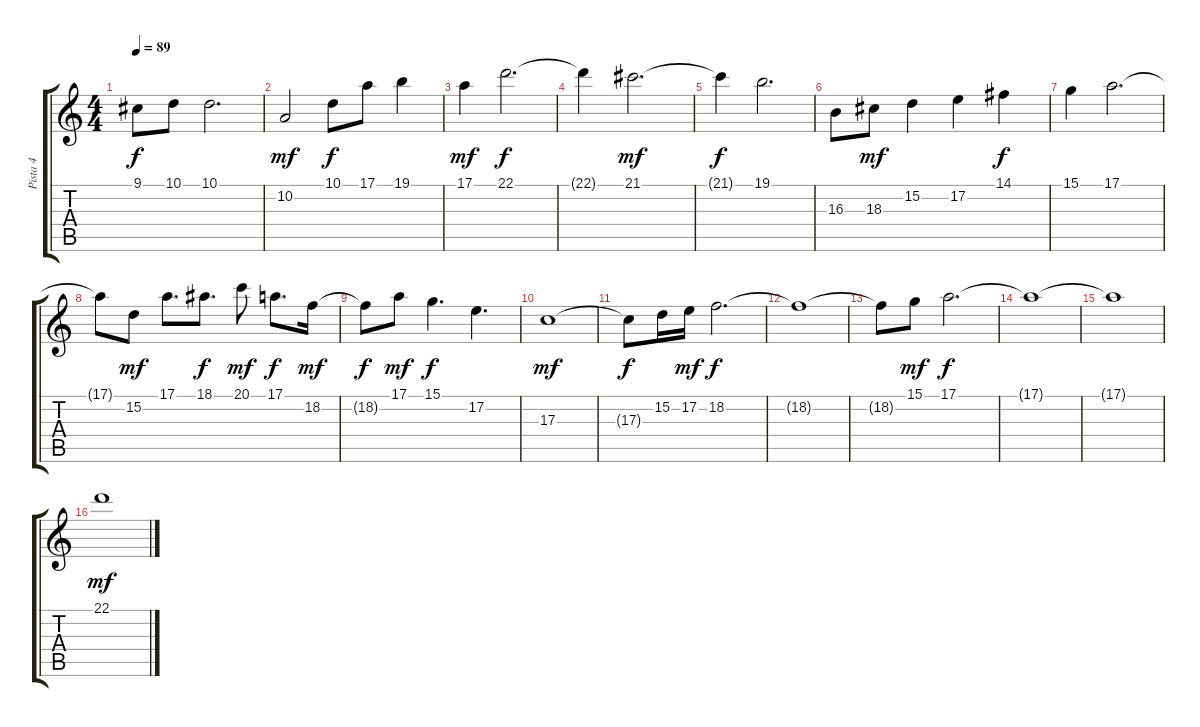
\track ("Pista 4" "Pista 4") {instrument stringensemble2}
\staff {score tabs}
\tuning (E4 B3 G3 D3 A2 E2) {hide}
\ts (4 4)
\tempo 89
\clef g2
\ks c
9.1.8{dy f} 10.1.8 10.1.2{d} |
10.2.2{dy mf} 10.1.8{dy f} 17.1.8 19.1.4 |
17.1.4{dy mf} 22.1.2{d dy f} |
22.1{t}.4 21.1.2{d dy mf} |
21.1{t}.4{dy f} 19.1.2{d} |
16.3.8 18.3.8{dy mf} 15.2.4 17.2.4 14.1.4{dy f} |
15.1.4 17.1.2{d} |
17.1{t}.8 15.2.8{dy mf} 17.1.8{d} 18.1.8{d dy f} 20.1.8{dy mf} 17.1.8{d dy f} 18.2.16{dy mf} |
18.2{t}.8{dy f} 17.1.8{dy mf} 15.1.4{d dy f} 17.2.4{d} |
17.3.1{dy mf} |
17.3{t}.8{dy f} 15.2.16 17.2.16{dy mf} 18.2.2{d dy f} |
18.2{t}.1 |
18.2{t}.8 15.1.8{dy mf} 17.1.2{d dy f} |
17.1{t}.1 |
17.1{t}.1 |
22.1.1{dy mf}
